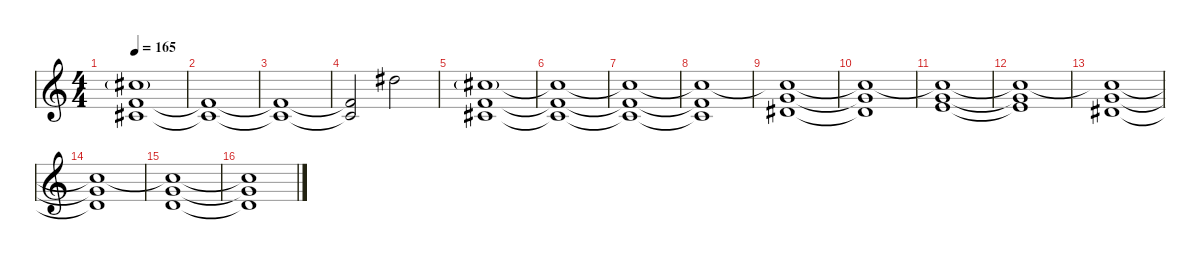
\defaultSystemsLayout 4
\hideDynamics
\bracketExtendMode nobrackets
\singleTrackTrackNamePolicy hidden
\multiTrackTrackNamePolicy hidden
\firstSystemTrackNameMode fullname
\firstSystemTrackNameOrientation horizontal
\otherSystemsTrackNameOrientation horizontal
\track ("Devin Townsend (Synthetiser)" "vln.") {instrument stringensemble1}
\staff {score}
\tuning (E4 B3 G3 D3 A2 E2)
\ts (4 4)
\tempo 165
\clef g2
\ks c
(9.1{g acc #} 6.2 6.3{acc #}).1{dy f beam Up} |
(6.2{t} 6.3{t acc #}).1{beam Up} |
(6.2{t} 6.3{t acc #}).1{beam Up} |
(6.2{t} 6.3{t acc #}).2{beam Up} 11.1{acc #}.2{beam Down} |
(9.1{g acc #} 6.2 6.3{acc #}).1{beam Up} |
(9.1{t acc #} 6.2{t} 6.3{t acc #}).1{beam Up} |
(9.1{t acc #} 6.2{t} 6.3{t acc #}).1{beam Up} |
(9.1{t acc #} 6.2{t} 6.3{t acc #}).1{beam Up} |
(8.2 8.3{acc #} 9.1{t acc #}).1{beam Up} |
(8.2{t} 8.3{t acc #} 9.1{t acc #}).1{beam Up} |
(8.2 9.3 9.1{t acc #}).1{beam Up} |
(8.2{t} 9.3{t} 9.1{t acc #}).1{beam Up} |
(8.2 8.3{acc #} 9.1{t acc #}).1{beam Up} |
(8.2{t} 8.3{t acc #} 9.1{t acc #}).1{beam Up} |
(8.2 7.3 9.1{t acc #}).1{beam Up} |
(8.2{t} 7.3{t} 9.1{t acc #}).1{beam Up}
